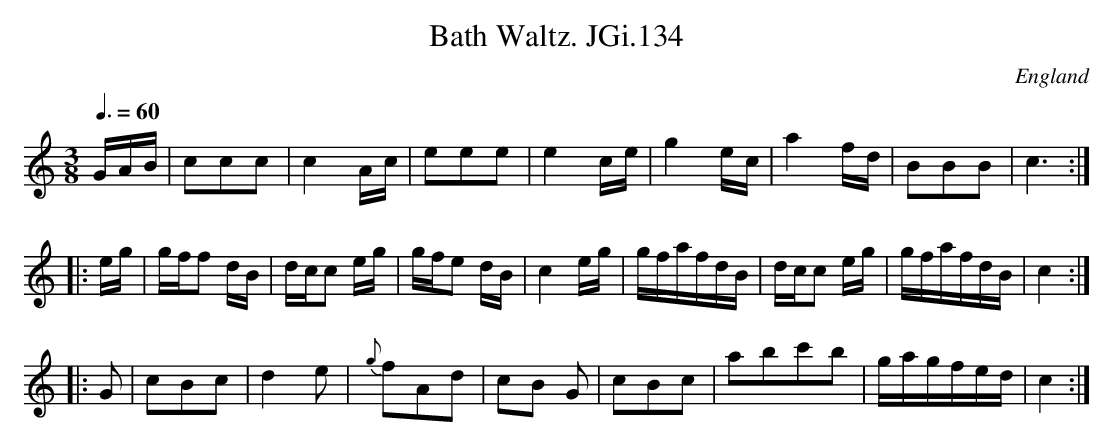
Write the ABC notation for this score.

X:1
T:Bath Waltz. JGi.134
M:3/8
L:1/8
Q:3/8=60
O:England
notC:'No 12'
K:C major
G/A/B/|ccc|c2A/c/|eee|e2c/e/|g2e/c/|a2f/d/|BBB|c3:|
|:e/g/|g/f/f d/B/|d/c/c e/g/|g/f/e d/B/|c2e/g/|g/f/a/f/d/B/|d/c/c e/g/|g/f/a/f/d/B/|c2:|
|:G|cBc|d2e|{g}fAd|cB G|cBc|abc'b|g/a/g/f/e/d/|c2:|
